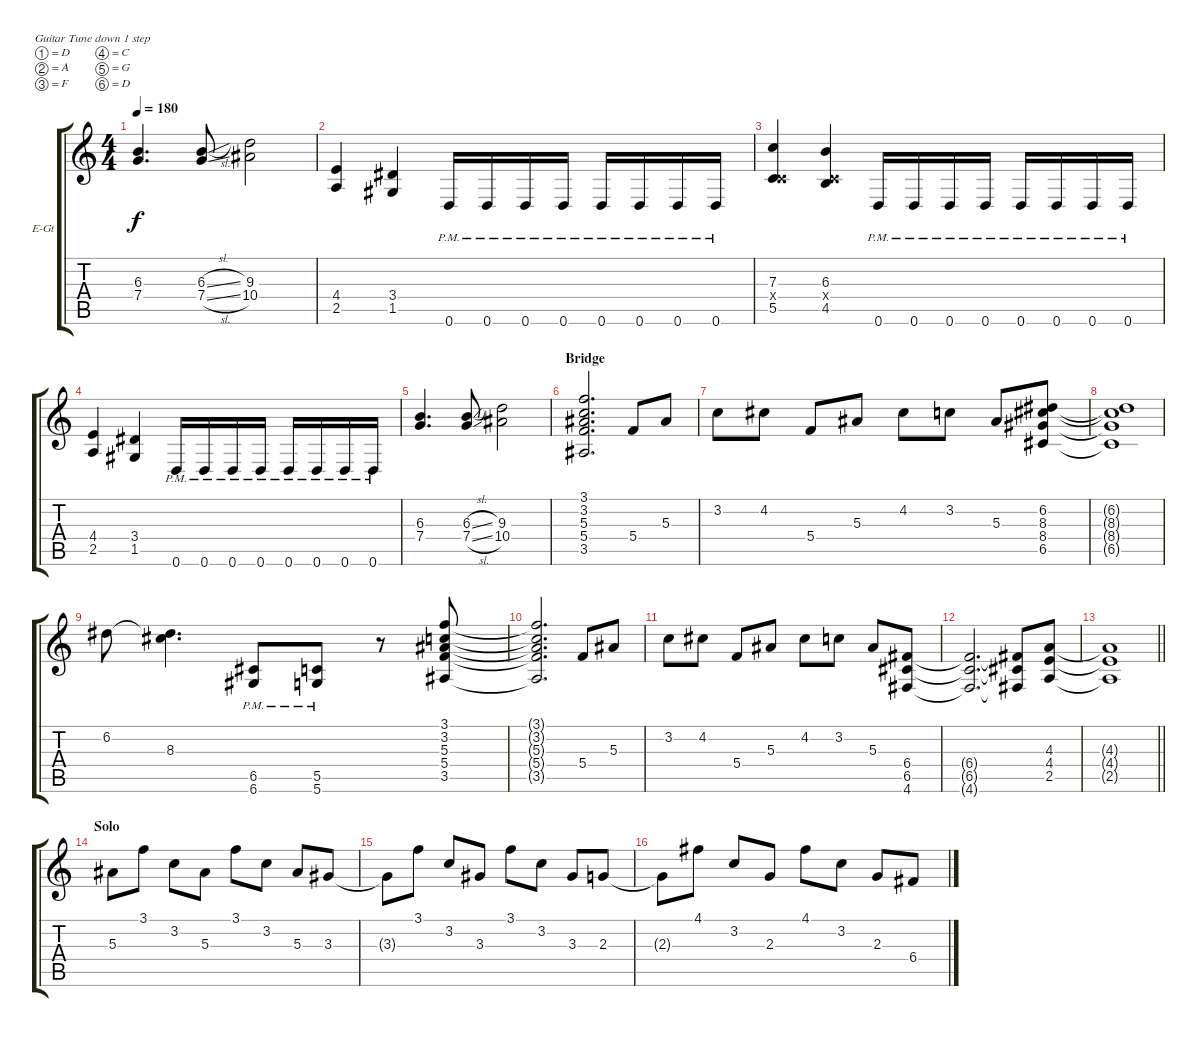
\bracketExtendMode groupsimilarinstruments
\firstSystemTrackNameOrientation horizontal
\otherSystemsTrackNameOrientation horizontal
\track ("Guitar 1" "E-Gt") {instrument distortionguitar}
\staff {score tabs}
\tuning (D4 A3 F3 C3 G2 D2)
\ts (4 4)
\tempo 180
\clef g2
\ks c
(7.4 6.3).4{d dy f} (7.4{sl} 6.3{sl}).8 (10.4 9.3).2 |
(2.5 4.4).4 (1.5 3.4).4 0.6{pm}.16 0.6{pm}.16 0.6{pm}.16 0.6{pm}.16 0.6{pm}.16 0.6{pm}.16 0.6{pm}.16 0.6{pm}.16 |
(7.3 5.5 0.4{x}).4 (6.3 4.5 0.4{x}).4 0.6{pm}.16 0.6{pm}.16 0.6{pm}.16 0.6{pm}.16 0.6{pm}.16 0.6{pm}.16 0.6{pm}.16 0.6{pm}.16 |
(2.5 4.4).4 (1.5 3.4).4 0.6{pm}.16 0.6{pm}.16 0.6{pm}.16 0.6{pm}.16 0.6{pm}.16 0.6{pm}.16 0.6{pm}.16 0.6{pm}.16 |
(7.4 6.3).4{d} (7.4{sl} 6.3{sl}).8 (10.4 9.3).2 |
\section ("" "Bridge")
(3.1 3.2 5.3 5.4 3.5).2{d} 5.4.8 5.3.8 |
3.2.8 4.2.8 5.4.8 5.3.8 4.2.8 3.2.8 5.3.8 (6.2 8.3 8.4 6.5).8 |
(6.2{t} 8.3{t} 8.4{t} 6.5{t}).1 |
6.2.8 (6.2{t} 8.3).4{d} (6.6{pm} 6.5{pm}).8 (5.6{pm} 5.5{pm}).8 r.8 (3.1 3.2 5.3 5.4 3.5).8 |
(3.1{t} 3.2{t} 5.3{t} 5.4{t} 3.5{t}).2{d} 5.4.8 5.3.8 |
3.2.8 4.2.8 5.4.8 5.3.8 4.2.8 3.2.8 5.3.8 (6.4 6.5 4.6).8 |
(6.4{t} 6.5{t} 4.6{t}).2{d} (6.4{t} 6.5{t} 4.6{t}).8 (4.3 4.4 2.5).8 |
\barLineRight lightlight
(4.3{t} 4.4{t} 2.5{t}).1 |
\section ("" "Solo")
5.3.8 3.1.8 3.2.8 5.3.8 3.1.8 3.2.8 5.3.8 3.3.8 |
3.3{t}.8 3.1.8 3.2.8 3.3.8 3.1.8 3.2.8 3.3.8 2.3.8 |
2.3{t}.8 4.1.8 3.2.8 2.3.8 4.1.8 3.2.8 2.3.8 6.4.8
